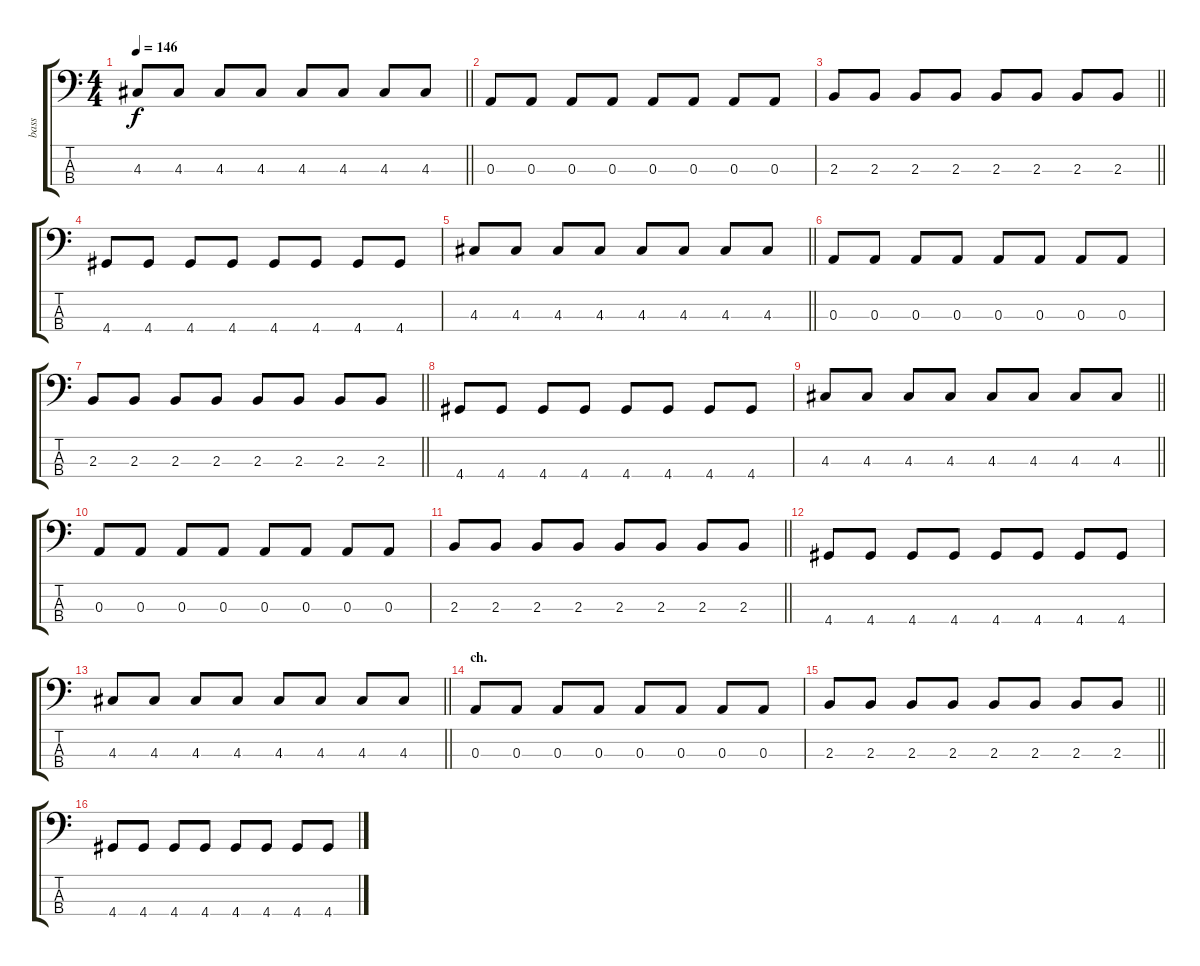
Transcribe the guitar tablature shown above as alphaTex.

\track ("bass" "bass") {instrument electricbasspick}
\staff {score tabs}
\tuning (G2 D2 A1 E1) {hide}
\ts (4 4)
\tempo 146
\clef f4
\barLineRight lightlight
\ks c
4.3.8{dy f} 4.3.8 4.3.8 4.3.8 4.3.8 4.3.8 4.3.8 4.3.8 |
0.3.8 0.3.8 0.3.8 0.3.8 0.3.8 0.3.8 0.3.8 0.3.8 |
\barLineRight lightlight
2.3.8 2.3.8 2.3.8 2.3.8 2.3.8 2.3.8 2.3.8 2.3.8 |
4.4.8 4.4.8 4.4.8 4.4.8 4.4.8 4.4.8 4.4.8 4.4.8 |
\barLineRight lightlight
4.3.8 4.3.8 4.3.8 4.3.8 4.3.8 4.3.8 4.3.8 4.3.8 |
0.3.8 0.3.8 0.3.8 0.3.8 0.3.8 0.3.8 0.3.8 0.3.8 |
\barLineRight lightlight
2.3.8 2.3.8 2.3.8 2.3.8 2.3.8 2.3.8 2.3.8 2.3.8 |
4.4.8 4.4.8 4.4.8 4.4.8 4.4.8 4.4.8 4.4.8 4.4.8 |
\barLineRight lightlight
4.3.8 4.3.8 4.3.8 4.3.8 4.3.8 4.3.8 4.3.8 4.3.8 |
0.3.8 0.3.8 0.3.8 0.3.8 0.3.8 0.3.8 0.3.8 0.3.8 |
\barLineRight lightlight
2.3.8 2.3.8 2.3.8 2.3.8 2.3.8 2.3.8 2.3.8 2.3.8 |
4.4.8 4.4.8 4.4.8 4.4.8 4.4.8 4.4.8 4.4.8 4.4.8 |
\barLineRight lightlight
4.3.8 4.3.8 4.3.8 4.3.8 4.3.8 4.3.8 4.3.8 4.3.8 |
\section ("" "ch.")
0.3.8 0.3.8 0.3.8 0.3.8 0.3.8 0.3.8 0.3.8 0.3.8 |
\barLineRight lightlight
2.3.8 2.3.8 2.3.8 2.3.8 2.3.8 2.3.8 2.3.8 2.3.8 |
4.4.8 4.4.8 4.4.8 4.4.8 4.4.8 4.4.8 4.4.8 4.4.8
